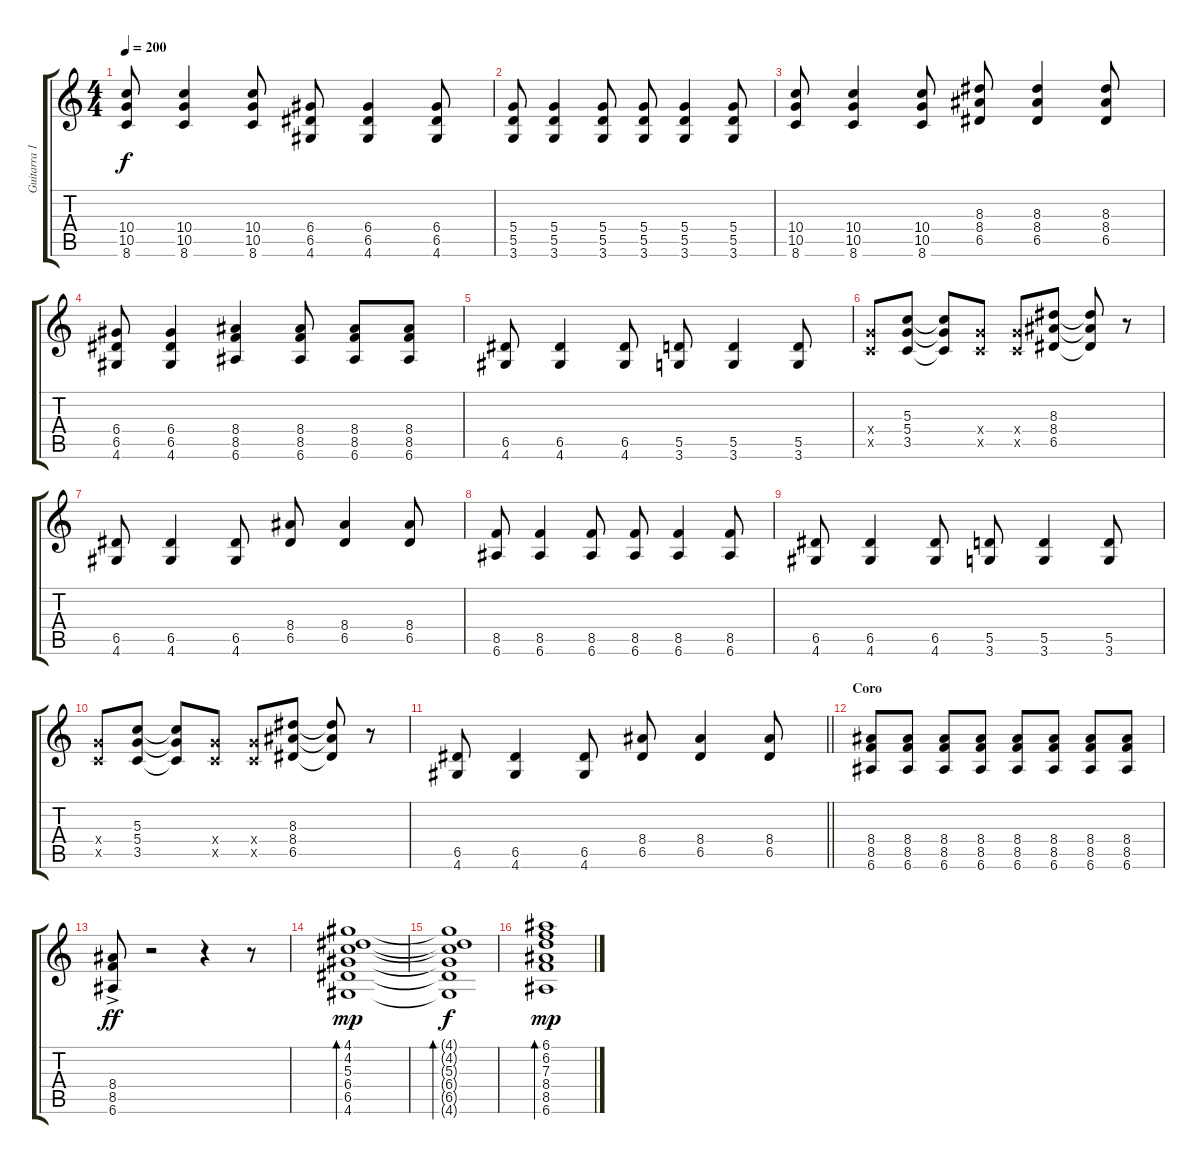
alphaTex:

\track ("Guitarra 1" "Guitarra 1") {instrument distortionguitar}
\staff {score tabs}
\tuning (E4 B3 G3 D3 A2 E2) {hide}
\ts (4 4)
\section ("" "")
\tempo 200
\clef g2
\ks c
(10.4 10.5 8.6).8{dy f} (10.4 10.5 8.6).4 (10.4 10.5 8.6).8 (6.4 6.5 4.6).8 (6.4 6.5 4.6).4 (6.4 6.5 4.6).8 |
(5.4 5.5 3.6).8 (5.4 5.5 3.6).4 (5.4 5.5 3.6).8 (5.4 5.5 3.6).8 (5.4 5.5 3.6).4 (5.4 5.5 3.6).8 |
(10.4 10.5 8.6).8 (10.4 10.5 8.6).4 (10.4 10.5 8.6).8 (8.3 8.4 6.5).8 (8.3 8.4 6.5).4 (8.3 8.4 6.5).8 |
(6.4 6.5 4.6).8 (6.4 6.5 4.6).4 (8.4 8.5 6.6).4 (8.4 8.5 6.6).8 (8.4 8.5 6.6).8 (8.4 8.5 6.6).8 |
(6.5 4.6).8 (6.5 4.6).4 (6.5 4.6).8 (5.5 3.6).8 (5.5 3.6).4 (5.5 3.6).8 |
(5.4{x} 3.5{x}).8 (5.3 5.4 3.5).8 (5.3{t} 5.4{t} 3.5{t}).8 (5.4{x} 3.5{x}).8 (5.4{x} 3.5{x}).8 (8.3 8.4 6.5).8 (8.3{t} 8.4{t} 6.5{t}).8 r.8 |
(6.5 4.6).8 (6.5 4.6).4 (6.5 4.6).8 (8.4 6.5).8 (8.4 6.5).4 (8.4 6.5).8 |
(8.5 6.6).8 (8.5 6.6).4 (8.5 6.6).8 (8.5 6.6).8 (8.5 6.6).4 (8.5 6.6).8 |
(6.5 4.6).8 (6.5 4.6).4 (6.5 4.6).8 (5.5 3.6).8 (5.5 3.6).4 (5.5 3.6).8 |
(5.4{x} 3.5{x}).8 (5.3 5.4 3.5).8 (5.3{t} 5.4{t} 3.5{t}).8 (5.4{x} 3.5{x}).8 (5.4{x} 3.5{x}).8 (8.3 8.4 6.5).8 (8.3{t} 8.4{t} 6.5{t}).8 r.8 |
\barLineRight lightlight
(6.5 4.6).8 (6.5 4.6).4 (6.5 4.6).8 (8.4 6.5).8 (8.4 6.5).4 (8.4 6.5).8 |
\section ("" "Coro")
(8.4 8.5 6.6).8 (8.4 8.5 6.6).8 (8.4 8.5 6.6).8 (8.4 8.5 6.6).8 (8.4 8.5 6.6).8 (8.4 8.5 6.6).8 (8.4 8.5 6.6).8 (8.4 8.5 6.6).8 |
(8.4{ac} 8.5{ac} 6.6{ac}).8{dy ff} r.2 r.4 r.8 |
(4.1 4.2 5.3 6.4 6.5 4.6).1{bd 120 dy mp} |
(4.1{t} 4.2{t} 5.3{t} 6.4{t} 6.5{t} 4.6{t}).1{bd 240 dy f} |
(6.1 6.2 7.3 8.4 8.5 6.6).1{bd 120 dy mp}
